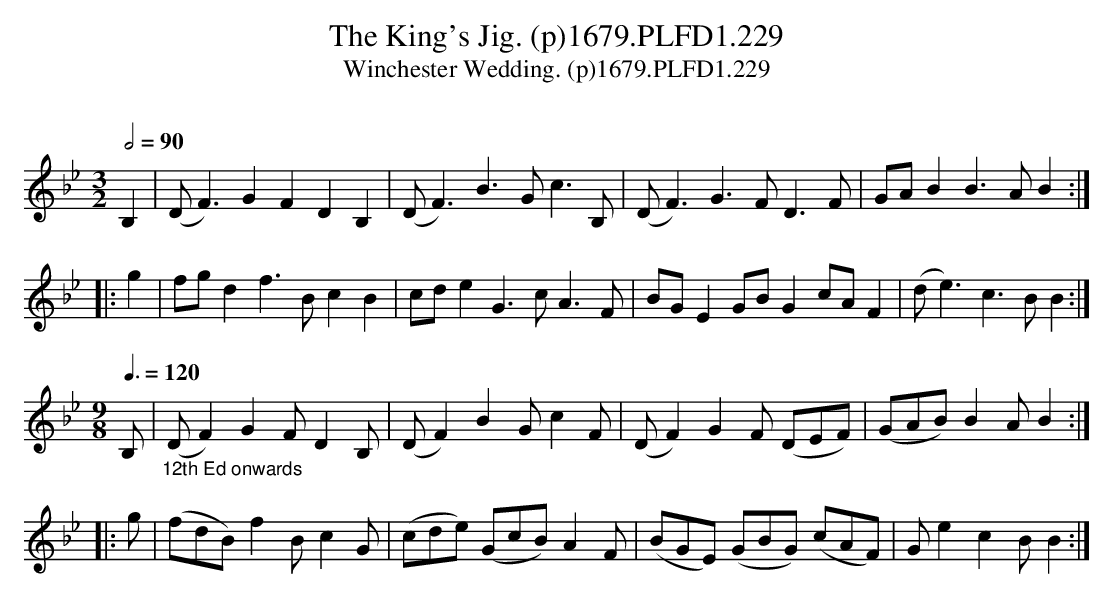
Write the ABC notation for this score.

X:1
T:King's Jig. (p)1679.PLFD1.229, The
T:Winchester Wedding. (p)1679.PLFD1.229
M:3/2
L:1/4
Q:1/2=90
O:
K:Bb
B,|(D<F)GFDB,|(D<F)B>Gc>B,|(D<F)G>FD>F|G/A/BB>AB:|
|:g|f/g/df>BcB|c/d/eG>cA>F|B/G/EG/B/Gc/A/F|(d<e)c>BB:|
M:9/8
L:1/4
Q:3/8=120
B,/|"_12th Ed onwards"(D/F)GF/DB,/|(D/F)BG/cF/|\
(D/F)GF/ (D/E/F/)|(G/A/B/)BA/B:|
|:g/|(f/d/B/)fB/cG/|(c/d/e/) (G/c/B/)AF/|\
(B/G/E/) (G/B/G/) (c/A/F/)|G/ecB/B:|
